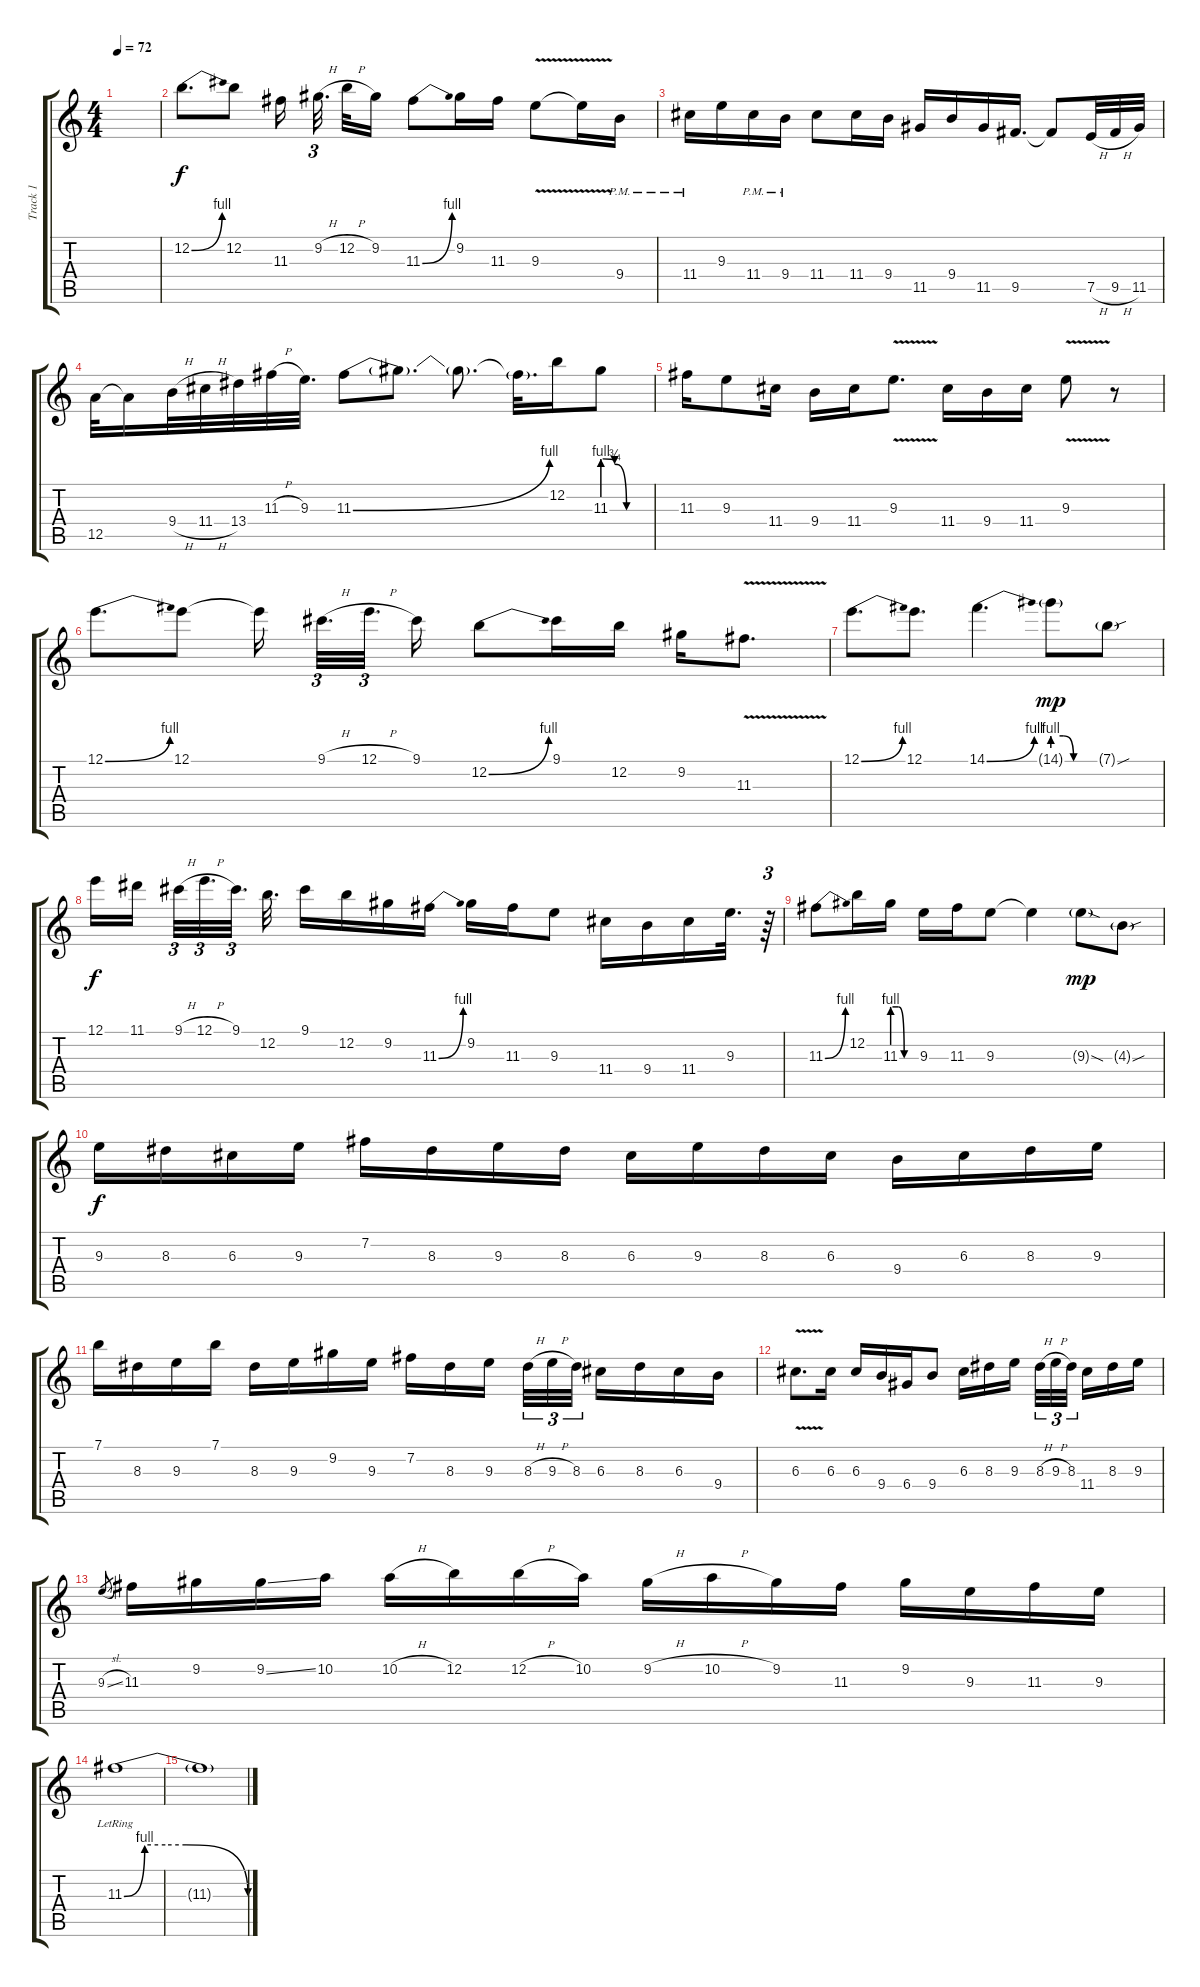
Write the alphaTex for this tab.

\track ("Track 1" "Track 1") {instrument distortionguitar}
\staff {score tabs}
\tuning (E4 B3 G3 D3 A2 E2) {hide}
\ts (4 4)
\tempo 72
\clef g2
\ks c
|
12.2{be (bend 0 0 60 4)}.8{d} 12.2.8 11.3.16{beam splitsecondary} 9.2{h}.32{d tu (3 2) beam splitsecondary} 12.2{h}.32 9.2.16 11.3{be (bend 0 0 60 4)}.8 9.2.16 11.3.16 9.3{v}.8 9.3{t}.16 9.4{pm}.16 |
11.4{pm}.16 9.3.16 11.4{pm}.16 9.4{pm}.16 11.4.8 11.4.16 9.4.16 11.5.16 9.4.16 11.5.16 9.5.16{d} 9.5{t}.8 7.5{h}.32 9.5{h}.32 11.5.32 |
12.5.32 12.5{t}.16 9.4{h}.32 11.4{h}.32 13.4.32 11.3{h}.32 9.3.32{d} 11.3{be (bend 0 0 60 4)}.8 11.3{t}.8{d} 11.3{t}.8{d} 11.3{t}.32{d} 12.2.16 11.3{be (custom 0 4 15 3 30 0 40 0 60 0)}.8 |
11.3.16 9.3.8 11.4.16 9.4.16 11.4.16 9.3{v}.8{d} 11.4.16 9.4.16 11.4.16 9.3{v}.8 r.8 |
12.1{be (bend 0 0 60 4)}.8{d} 12.1.8 12.1{t}.16{beam splitsecondary} 9.1{h}.32{d tu (3 2)} 12.1{h}.32{d tu (3 2) beam splitsecondary} 9.1.16 12.2{be (bend 0 0 60 4)}.8 9.1.16 12.2.16 9.2.16 11.3{v}.8{d} |
12.1{be (bend 0 0 60 4)}.8{d} 12.1.8{d} 14.1{be (bend 0 0 60 4)}.4{d} 14.1{be (custom 0 4 15 4 30 0 60 0) g}.8{dy mp} 7.1{sou g}.8 |
12.1.16{dy f} 11.1.16{beam splitsecondary} 9.1{h}.32{tu (3 2)} 12.1{h}.32{d tu (3 2)} 9.1.32{d tu (3 2) beam splitsecondary} 12.2.32{d} 9.1.16 12.2.16 9.2.16 11.3{be (bend 0 0 60 4)}.16 9.2.16 11.3.16 9.3.8 11.4.16 9.4.16 11.4.16 9.3.32{d} r.64{tu (3 2)} |
11.3{be (bend 0 0 60 4)}.8 12.2.16 11.3{be (custom 0 4 15 4 30 0 60 0)}.16 9.3.16 11.3.16 9.3.8 9.3{t}.4 9.3{sod g}.8{dy mp} 4.3{sou g}.8 |
9.3.16{dy f} 8.3.16 6.3.16 9.3.16 7.2.16 8.3.16 9.3.16 8.3.16 6.3.16 9.3.16 8.3.16 6.3.16 9.4.16 6.3.16 8.3.16 9.3.16 |
7.1.16 8.3.16 9.3.16 7.1.16 8.3.16 9.3.16 9.2.16 9.3.16 7.2.16 8.3.16 9.3.16{beam splitsecondary} 8.3{h}.32{tu (3 2)} 9.3{h}.32{tu (3 2)} 8.3.32{tu (3 2)} 6.3.16 8.3.16 6.3.16 9.4.16 |
6.3{v}.8{d} 6.3.16 6.3.16 9.4.16 6.4.16 9.4.8 6.3.16 8.3.16 9.3.16 8.3{h}.32{tu (3 2)} 9.3{h}.32{tu (3 2)} 8.3.32{tu (3 2) beam splitsecondary} 11.4.16 8.3.16 9.3.16 |
9.3{sl}.8{gr} 11.3.16 9.2.16 9.2{ss}.16 10.2.16 10.2{h}.16 12.2.16 12.2{h}.16 10.2.16 9.2{h}.16 10.2{h}.16 9.2.16 11.3.16 9.2.16 9.3.16 11.3.16 9.3.16 |
11.3{be (custom 0 0 10 4 20 4 30 4 60 0) lr}.1{instrument distortionguitar} |
11.3{t}.1
